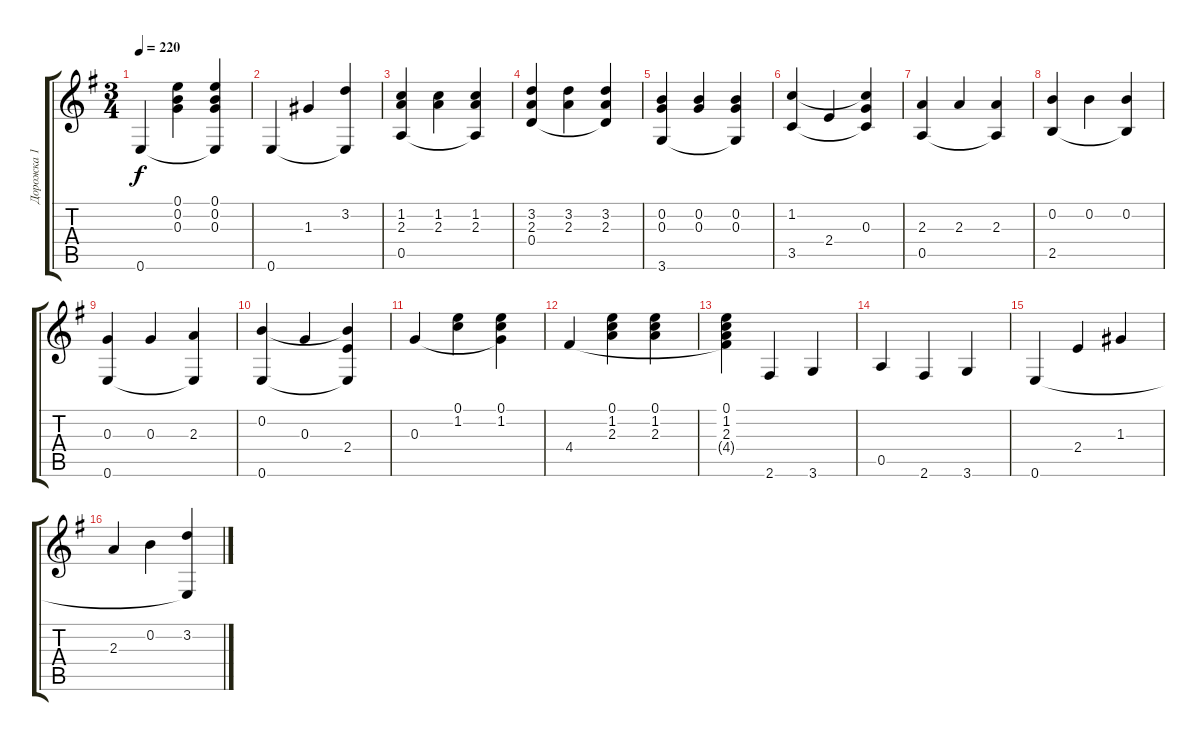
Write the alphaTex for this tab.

\track ("Дорожка 1" "Дорожка 1") {instrument acousticguitarnylon}
\staff {score tabs}
\tuning (E4 B3 G3 D3 A2 E2) {hide}
\ts (3 4)
\tempo 220
\clef g2
\ks eminor
0.6.4{dy f} (0.1 0.2 0.3).4 (0.1 0.2 0.3 0.6{t}).4 |
0.6.4 1.3.4 (3.2 0.6{t}).4 |
(1.2 2.3 0.5).4 (1.2 2.3).4 (1.2 2.3 0.5{t}).4 |
(3.2 2.3 0.4).4 (3.2 2.3).4 (3.2 2.3 0.4{t}).4 |
(0.2 0.3 3.6).4 (0.2 0.3).4 (0.2 0.3 3.6{t}).4 |
(1.2 3.5).4 2.4.4 (1.2{t} 0.3 3.5{t}).4 |
(2.3 0.5).4 2.3.4 (2.3 0.5{t}).4 |
(0.2 2.5).4 0.2.4 (0.2 2.5{t}).4 |
(0.3 0.6).4 0.3.4 (2.3 0.6{t}).4 |
(0.2 0.6).4 0.3.4 (0.2{t} 2.4 0.6{t}).4 |
0.3.4 (0.1 1.2).4 (0.1 1.2 0.3{t}).4 |
4.4.4 (0.1 1.2 2.3).4 (0.1 1.2 2.3).4 |
(0.1 1.2 2.3 4.4{t}).4 2.6.4 3.6.4 |
0.5.4 2.6.4 3.6.4 |
0.6.4 2.4.4 1.3.4 |
2.3.4 0.2.4 (3.2 0.6{t}).4
